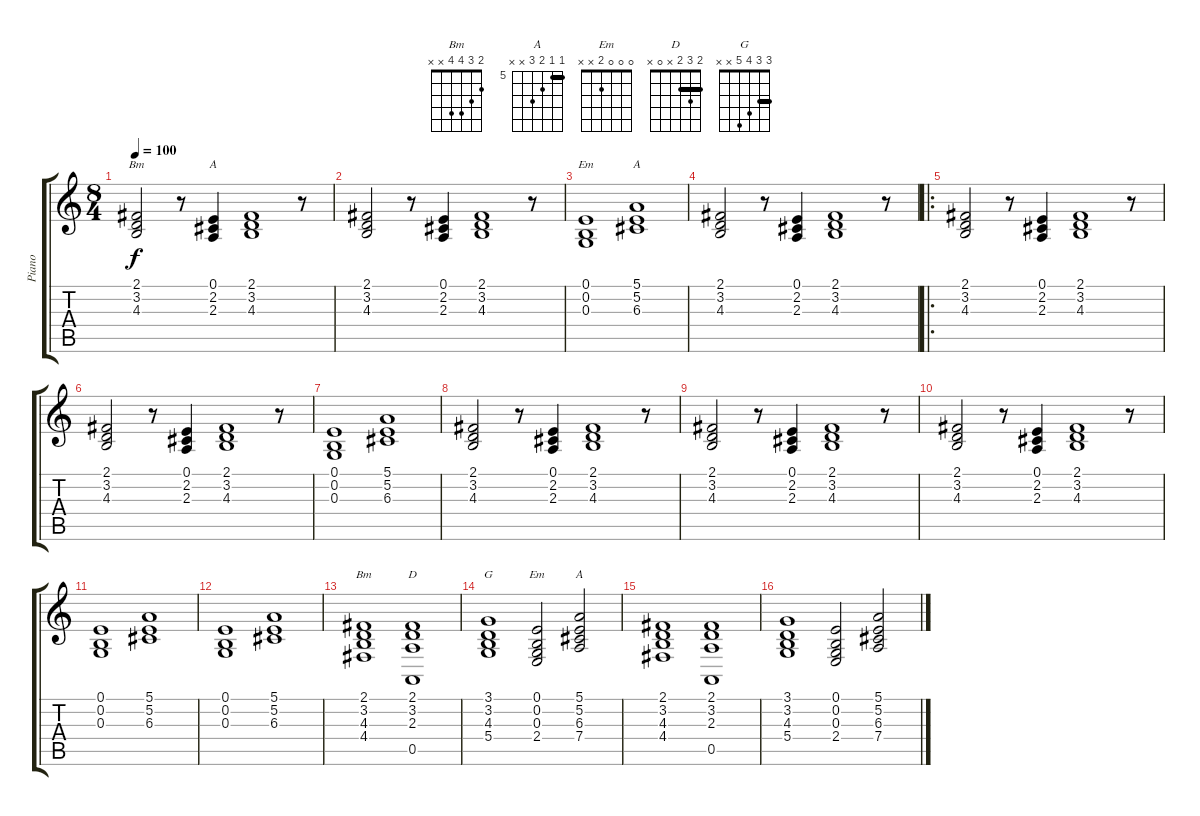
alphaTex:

\track ("Piano" "Piano") {instrument electricpiano2}
\staff {score tabs}
\tuning (E4 B3 G3 D3 A2 E2) {hide}
\chord ("Bm" 2 3 4 x x x)
\chord ("A" 0 2 2 x x x)
\chord ("Em" 0 0 0 x x x)
\chord ("A" 5 5 6 x x x) {firstfret 5 barre 5}
\chord ("Bm" 2 3 4 4 x x)
\chord ("D" 2 3 2 x 0 x) {barre 2}
\chord ("G" 3 3 4 5 x x) {barre 3}
\chord ("Em" 0 0 0 2 x x)
\chord ("A" 5 5 6 7 x x) {firstfret 5 barre 5}
\ts (8 4)
\tempo 100
\clef g2
\ks c
(2.1 3.2 4.3).2{ch "Bm" dy f instrument electricpiano2} r.8 (0.1 2.2 2.3).4{ch "A"} (2.1 3.2 4.3).1 r.8 |
(2.1 3.2 4.3).2 r.8 (0.1 2.2 2.3).4 (2.1 3.2 4.3).1 r.8 |
(0.1 0.2 0.3).1{ch "Em"} (5.1 5.2 6.3).1{ch "A"} |
(2.1 3.2 4.3).2 r.8 (0.1 2.2 2.3).4 (2.1 3.2 4.3).1 r.8 |
\ro
(2.1 3.2 4.3).2 r.8 (0.1 2.2 2.3).4 (2.1 3.2 4.3).1 r.8 |
(2.1 3.2 4.3).2 r.8 (0.1 2.2 2.3).4 (2.1 3.2 4.3).1 r.8 |
(0.1 0.2 0.3).1 (5.1 5.2 6.3).1 |
(2.1 3.2 4.3).2 r.8 (0.1 2.2 2.3).4 (2.1 3.2 4.3).1 r.8 |
(2.1 3.2 4.3).2 r.8 (0.1 2.2 2.3).4 (2.1 3.2 4.3).1 r.8 |
(2.1 3.2 4.3).2 r.8 (0.1 2.2 2.3).4 (2.1 3.2 4.3).1 r.8 |
(0.1 0.2 0.3).1 (5.1 5.2 6.3).1 |
(0.1 0.2 0.3).1 (5.1 5.2 6.3).1 |
(2.1 3.2 4.3 4.4).1{ch "Bm"} (2.1 3.2 2.3 0.5).1{ch "D"} |
(3.1 3.2 4.3 5.4).1{ch "G"} (0.1 0.2 0.3 2.4).2{ch "Em"} (5.1 5.2 6.3 7.4).2{ch "A"} |
(2.1 3.2 4.3 4.4).1 (2.1 3.2 2.3 0.5).1 |
(3.1 3.2 4.3 5.4).1 (0.1 0.2 0.3 2.4).2 (5.1 5.2 6.3 7.4).2
